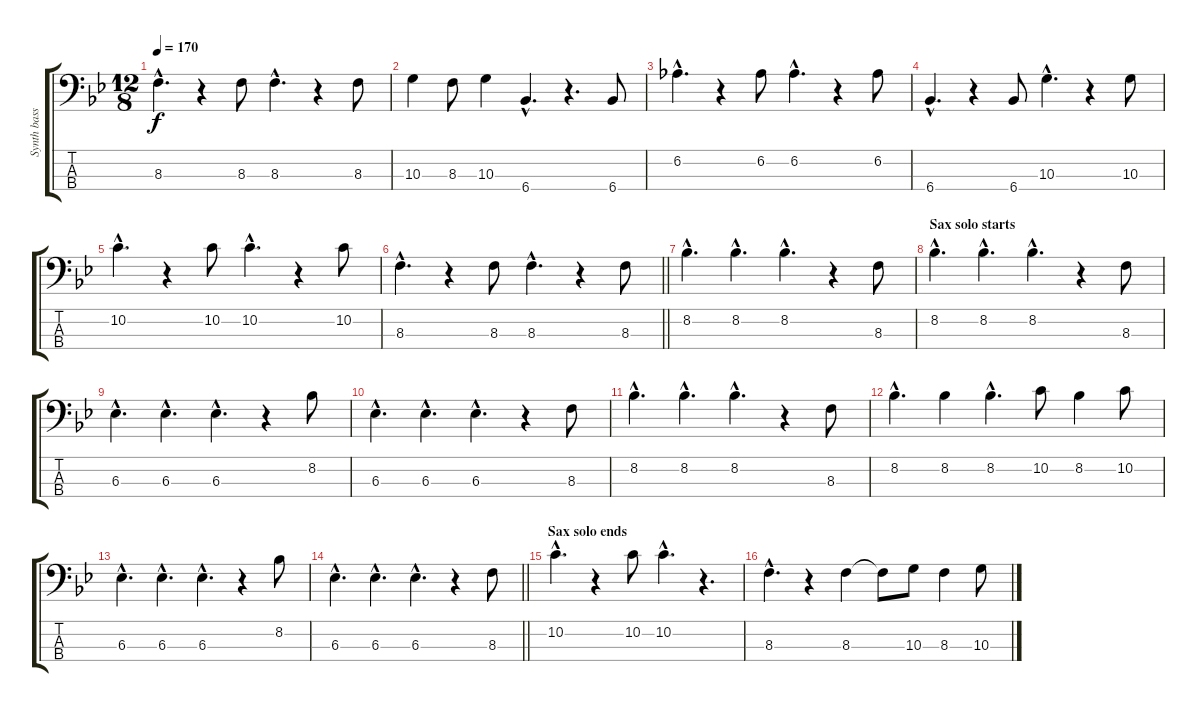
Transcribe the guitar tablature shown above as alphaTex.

\track ("Synth bass" "Synth bass") {instrument synthbass1}
\staff {score tabs}
\tuning (G2 D2 A1 E1) {hide}
\ts (12 8)
\tempo 170
\clef f4
\ks bb
8.3{hac}.4{d dy f} r.4 8.3.8 8.3{hac}.4{d} r.4 8.3.8 |
10.3.4 8.3.8 10.3.4 6.4{hac}.4{d} r.4{d} 6.4.8 |
6.2{hac}.4{d} r.4 6.2.8 6.2{hac}.4{d} r.4 6.2.8 |
6.4{hac}.4{d} r.4 6.4.8 10.3{hac}.4{d} r.4 10.3.8 |
10.2{hac}.4{d} r.4 10.2.8 10.2{hac}.4{d} r.4 10.2.8 |
\barLineRight lightlight
8.3{hac}.4{d} r.4 8.3.8 8.3{hac}.4{d} r.4 8.3.8 |
8.2{hac}.4{d} 8.2{hac}.4{d} 8.2{hac}.4{d} r.4 8.3.8 |
\section ("" "Sax solo starts")
8.2{hac}.4{d} 8.2{hac}.4{d} 8.2{hac}.4{d} r.4 8.3.8 |
6.3{hac}.4{d} 6.3{hac}.4{d} 6.3{hac}.4{d} r.4 8.2.8 |
6.3{hac}.4{d} 6.3{hac}.4{d} 6.3{hac}.4{d} r.4 8.3.8 |
8.2{hac}.4{d} 8.2{hac}.4{d} 8.2{hac}.4{d} r.4 8.3.8 |
8.2{hac}.4{d} 8.2.4 8.2{hac}.4{d} 10.2.8 8.2.4 10.2.8 |
6.3{hac}.4{d} 6.3{hac}.4{d} 6.3{hac}.4{d} r.4 8.2.8 |
\barLineRight lightlight
6.3{hac}.4{d} 6.3{hac}.4{d} 6.3{hac}.4{d} r.4 8.3.8 |
\section ("" "Sax solo ends")
10.2{hac}.4{d} r.4 10.2.8 10.2{hac}.4{d} r.4{d} |
8.3{hac}.4{d} r.4 8.3.4 8.3{t}.8 10.3.8 8.3.4 10.3.8
